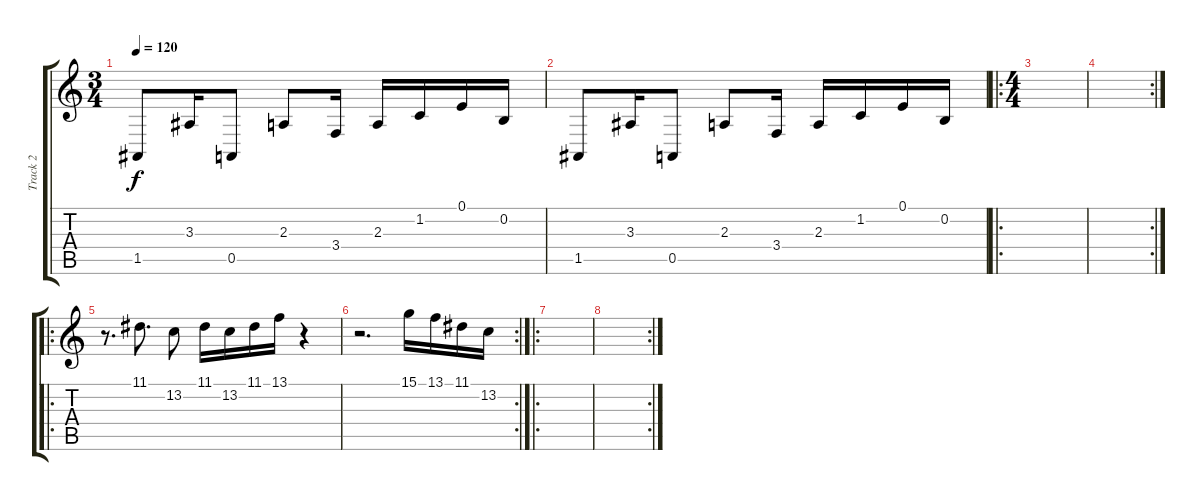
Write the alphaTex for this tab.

\track ("Track 2" "Track 2") {instrument vibraphone}
\staff {score tabs}
\tuning (E4 B3 G3 D3 A2 E2) {hide}
\ts (3 4)
\tempo 120
\clef g2
\ks c
1.5.8{dy f} 3.3.16 0.5.8 2.3.8 3.4.16 2.3.16 1.2.16 0.1.16 0.2.16 |
1.5.8 3.3.16 0.5.8 2.3.8 3.4.16 2.3.16 1.2.16 0.1.16 0.2.16 |
\ro
\ts (4 4)
|
\rc 2
|
\ro
r.8{d} 11.1.8{d} 13.2.8 11.1.16 13.2.16 11.1.16 13.1.16 r.4 |
\rc 2
r.2{d} 15.1.16 13.1.16 11.1.16 13.2.16 |
\ro
|
\rc 2
